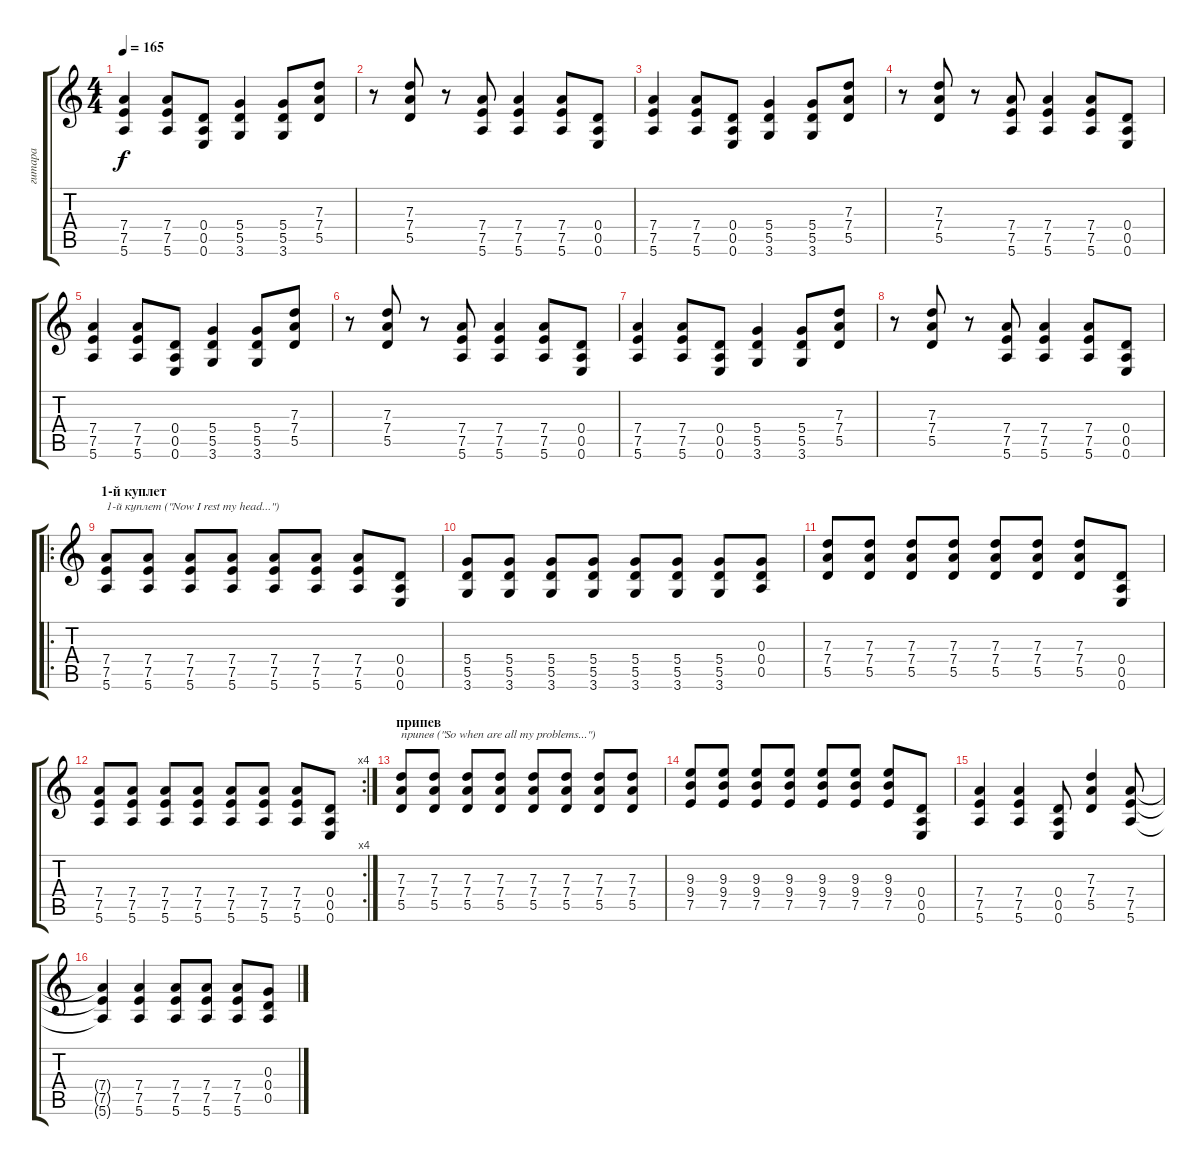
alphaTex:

\track ("гитара" "гитара") {instrument overdrivenguitar}
\staff {score tabs}
\tuning (E4 B3 G3 D3 A2 E2) {hide}
\ts (4 4)
\tempo 165
\clef g2
\ks c
(7.4 7.5 5.6).4{dy f instrument overdrivenguitar} (7.4 7.5 5.6).8 (0.4 0.5 0.6).8 (5.4 5.5 3.6).4 (5.4 5.5 3.6).8 (7.3 7.4 5.5).8 |
r.8 (7.3 7.4 5.5).8 r.8 (7.4 7.5 5.6).8 (7.4 7.5 5.6).4 (7.4 7.5 5.6).8 (0.4 0.5 0.6).8 |
(7.4 7.5 5.6).4 (7.4 7.5 5.6).8 (0.4 0.5 0.6).8 (5.4 5.5 3.6).4 (5.4 5.5 3.6).8 (7.3 7.4 5.5).8 |
r.8 (7.3 7.4 5.5).8 r.8 (7.4 7.5 5.6).8 (7.4 7.5 5.6).4 (7.4 7.5 5.6).8 (0.4 0.5 0.6).8 |
(7.4 7.5 5.6).4 (7.4 7.5 5.6).8 (0.4 0.5 0.6).8 (5.4 5.5 3.6).4 (5.4 5.5 3.6).8 (7.3 7.4 5.5).8 |
r.8 (7.3 7.4 5.5).8 r.8 (7.4 7.5 5.6).8 (7.4 7.5 5.6).4 (7.4 7.5 5.6).8 (0.4 0.5 0.6).8 |
(7.4 7.5 5.6).4 (7.4 7.5 5.6).8 (0.4 0.5 0.6).8 (5.4 5.5 3.6).4 (5.4 5.5 3.6).8 (7.3 7.4 5.5).8 |
r.8 (7.3 7.4 5.5).8 r.8 (7.4 7.5 5.6).8 (7.4 7.5 5.6).4 (7.4 7.5 5.6).8 (0.4 0.5 0.6).8 |
\ro
\section ("" "1-й куплет")
(7.4 7.5 5.6).8{txt "1-й куплет (\"Now I rest my head...\") "} (7.4 7.5 5.6).8 (7.4 7.5 5.6).8 (7.4 7.5 5.6).8 (7.4 7.5 5.6).8 (7.4 7.5 5.6).8 (7.4 7.5 5.6).8 (0.4 0.5 0.6).8 |
(5.4 5.5 3.6).8 (5.4 5.5 3.6).8 (5.4 5.5 3.6).8 (5.4 5.5 3.6).8 (5.4 5.5 3.6).8 (5.4 5.5 3.6).8 (5.4 5.5 3.6).8 (0.3 0.4 0.5).8 |
(7.3 7.4 5.5).8 (7.3 7.4 5.5).8 (7.3 7.4 5.5).8 (7.3 7.4 5.5).8 (7.3 7.4 5.5).8 (7.3 7.4 5.5).8 (7.3 7.4 5.5).8 (0.4 0.5 0.6).8 |
\rc 4
(7.4 7.5 5.6).8 (7.4 7.5 5.6).8 (7.4 7.5 5.6).8 (7.4 7.5 5.6).8 (7.4 7.5 5.6).8 (7.4 7.5 5.6).8 (7.4 7.5 5.6).8 (0.4 0.5 0.6).8 |
\section ("" "припев")
(7.3 7.4 5.5).8{txt "припев (\"So when are all my problems...\")"} (7.3 7.4 5.5).8 (7.3 7.4 5.5).8 (7.3 7.4 5.5).8 (7.3 7.4 5.5).8 (7.3 7.4 5.5).8 (7.3 7.4 5.5).8 (7.3 7.4 5.5).8 |
(9.3 9.4 7.5).8 (9.3 9.4 7.5).8 (9.3 9.4 7.5).8 (9.3 9.4 7.5).8 (9.3 9.4 7.5).8 (9.3 9.4 7.5).8 (9.3 9.4 7.5).8 (0.4 0.5 0.6).8 |
(7.4 7.5 5.6).4 (7.4 7.5 5.6).4 (0.4 0.5 0.6).8 (7.3 7.4 5.5).4 (7.4 7.5 5.6).8 |
(7.4{t} 7.5{t} 5.6{t}).4 (7.4 7.5 5.6).4 (7.4 7.5 5.6).8 (7.4 7.5 5.6).8 (7.4 7.5 5.6).8 (0.3 0.4 0.5).8
